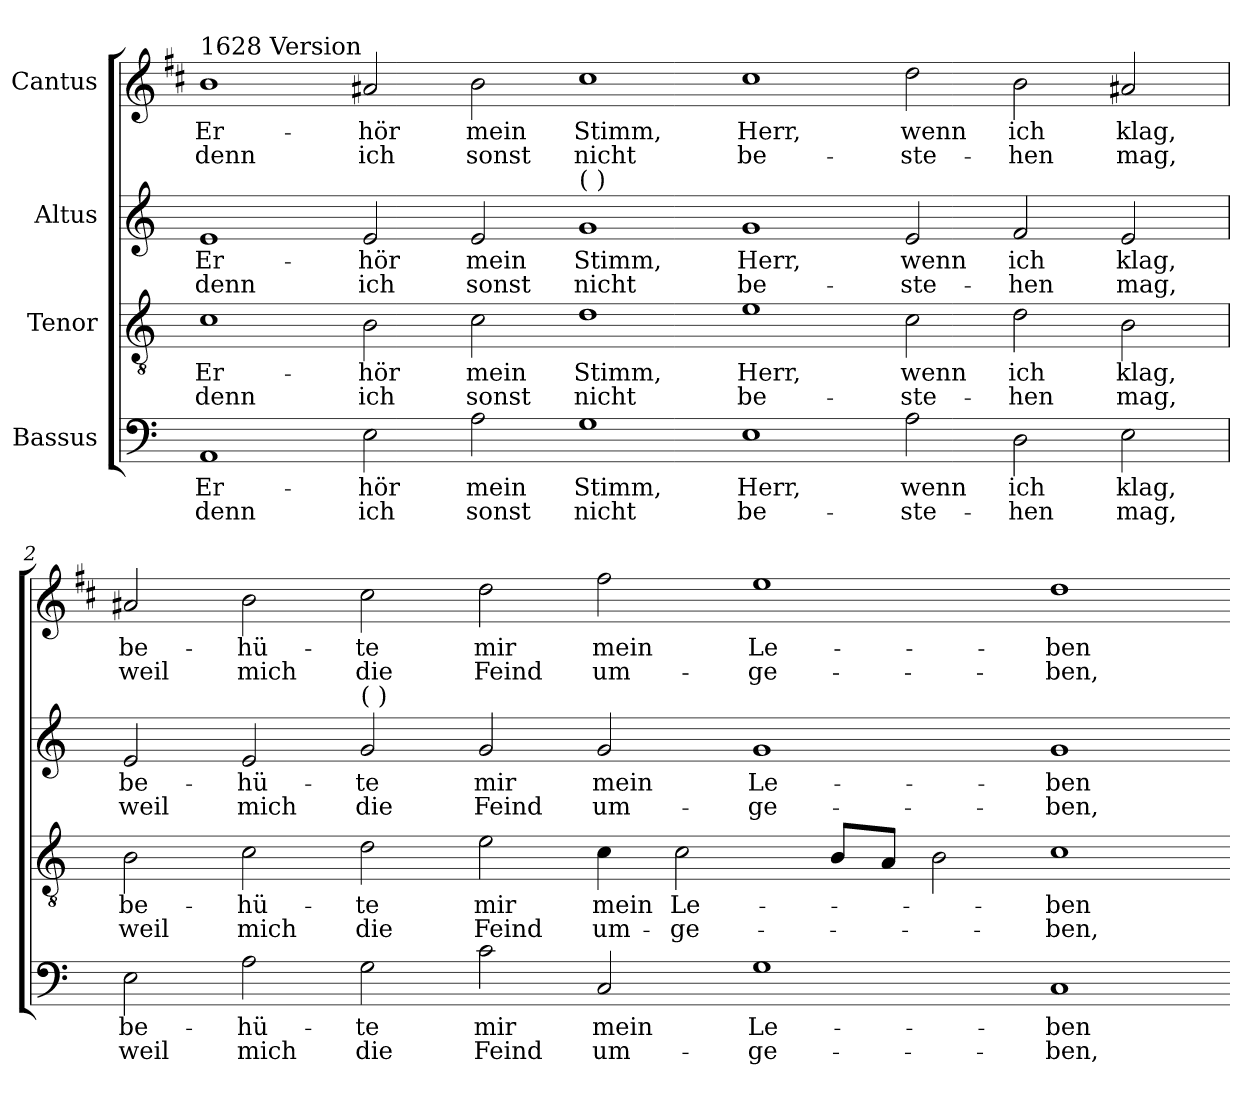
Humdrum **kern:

**kern	**text	**text	**kern	**text	**text	**kern	**text	**text	**kern	**text	**text
*part4	*part4	*part4	*part3	*part3	*part3	*part2	*part2	*part2	*part1	*part1	*part1
*staff4	*staff4	*staff4	*staff3	*staff3	*staff3	*staff2	*staff2	*staff2	*staff1	*staff1	*staff1
*I"Bassus	*	*	*I"Tenor	*	*	*I"Altus	*	*	*I"Cantus	*	*
*clefF4	*	*	*clefGv2	*	*	*clefG2	*	*	*clefG2	*	*
*	*	*	*	*	*	*	*	*	*ITrd1c2	*	*
*k[]	*	*	*k[]	*	*	*k[]	*	*	*k[]	*	*
*C:	*	*	*C:	*	*	*C:	*	*	*C:	*	*
=1	=1	=1	=1	=1	=1	=1	=1	=1	=1	=1	=1
!	!	!	!	!	!	!	!	!	!LO:TX:a:t=1628 Version	!	!
!	!LO:LY:b	!LO:LY:b	!	!LO:LY:b	!LO:LY:b	!	!LO:LY:b	!LO:LY:b	!	!LO:LY:b	!LO:LY:b
1AA	Er-	-denn	1c	Er-	-denn	1e	Er-	-denn	1a	Er-	-denn
!	!LO:LY:b	!LO:LY:b	!	!LO:LY:b	!LO:LY:b	!	!LO:LY:b	!LO:LY:b	!	!LO:LY:b	!LO:LY:b
2E	hör	ich	2B	hör	ich	2e	hör	ich	2g#X	hör	ich
!	!LO:LY:b	!LO:LY:b	!	!LO:LY:b	!LO:LY:b	!	!LO:LY:b	!LO:LY:b	!	!LO:LY:b	!LO:LY:b
2A	mein	sonst	2c	mein	sonst	2e	mein	sonst	2a	mein	sonst
!	!	!	!	!	!	!LO:TX:a:t=(  )	!	!	!	!	!
!	!LO:LY:b	!LO:LY:b	!	!LO:LY:b	!LO:LY:b	!	!LO:LY:b	!LO:LY:b	!	!LO:LY:b	!LO:LY:b
1G	Stimm,	nicht	1d	Stimm,	nicht	1g	Stimm,	nicht	1b	Stimm,	nicht
!	!LO:LY:b	!LO:LY:b	!	!LO:LY:b	!LO:LY:b	!	!LO:LY:b	!LO:LY:b	!	!LO:LY:b	!LO:LY:b
1E	Herr,	be-	1e	Herr,	be-	1g	Herr,	be-	1b	Herr,	be-
!	!LO:LY:b	!LO:LY:b	!	!LO:LY:b	!LO:LY:b	!	!LO:LY:b	!LO:LY:b	!	!LO:LY:b	!LO:LY:b
2A	-wenn	ste-	2c	-wenn	ste-	2e	-wenn	ste-	2cc	-wenn	ste-
!	!LO:LY:b	!LO:LY:b	!	!LO:LY:b	!LO:LY:b	!	!LO:LY:b	!LO:LY:b	!	!LO:LY:b	!LO:LY:b
2D	-ich	hen	2d	-ich	hen	2f	-ich	hen	2a	-ich	hen
!	!LO:LY:b	!LO:LY:b	!	!LO:LY:b	!LO:LY:b	!	!LO:LY:b	!LO:LY:b	!	!LO:LY:b	!LO:LY:b
2E	klag,	mag,	2B	klag,	mag,	2e	klag,	mag,	2g#X	klag,	mag,
=2	=2	=2	=2	=2	=2	=2	=2	=2	=2	=2	=2
!	!LO:LY:b	!LO:LY:b	!	!LO:LY:b	!LO:LY:b	!	!LO:LY:b	!LO:LY:b	!	!LO:LY:b	!LO:LY:b
2E	be-	-weil	2B	be-	-weil	2e	be-	-weil	2g#X	be-	-weil
!	!LO:LY:b	!LO:LY:b	!	!LO:LY:b	!LO:LY:b	!	!LO:LY:b	!LO:LY:b	!	!LO:LY:b	!LO:LY:b
2A	hü-	-mich	2c	hü-	-mich	2e	hü-	-mich	2a	hü-	-mich
!	!	!	!	!	!	!LO:TX:a:t=(  )	!	!	!	!	!
!	!LO:LY:b	!LO:LY:b	!	!LO:LY:b	!LO:LY:b	!	!LO:LY:b	!LO:LY:b	!	!LO:LY:b	!LO:LY:b
2G	te	die	2d	te	die	2g	te	die	2b	te	die
!	!LO:LY:b	!LO:LY:b	!	!LO:LY:b	!LO:LY:b	!	!LO:LY:b	!LO:LY:b	!	!LO:LY:b	!LO:LY:b
2c	mir	Feind	2e	mir	Feind	2g	mir	Feind	2cc	mir	Feind
!	!LO:LY:b	!LO:LY:b	!	!LO:LY:b	!LO:LY:b	!	!LO:LY:b	!LO:LY:b	!	!LO:LY:b	!LO:LY:b
2C	mein	um-	4c	mein	um-	2g	mein	um-	2ee	mein	um-
!	!	!	!	!LO:LY:b	!LO:LY:b	!	!	!	!	!	!
.	.	.	2c	-Le-	-ge-	.	.	.	.	.	.
!	!LO:LY:b	!LO:LY:b	!	!	!	!	!LO:LY:b	!LO:LY:b	!	!LO:LY:b	!LO:LY:b
1G	-Le-	-ge-	.	.	.	1g	-Le-	-ge-	1dd	-Le-	-ge-
.	.	.	8BL	.	.	.	.	.	.	.	.
.	.	.	8AJ	.	.	.	.	.	.	.	.
.	.	.	2B	.	.	.	.	.	.	.	.
!	!LO:LY:b	!LO:LY:b	!	!LO:LY:b	!LO:LY:b	!	!LO:LY:b	!LO:LY:b	!	!LO:LY:b	!LO:LY:b
1C	-ben	ben,	1c	-ben	ben,	1g	-ben	ben,	1cc	-ben	ben,
=-	=-	=-	=-	=-	=-	=-	=-	=-	=-	=-	=-
*-	*-	*-	*-	*-	*-	*-	*-	*-	*-	*-	*-
